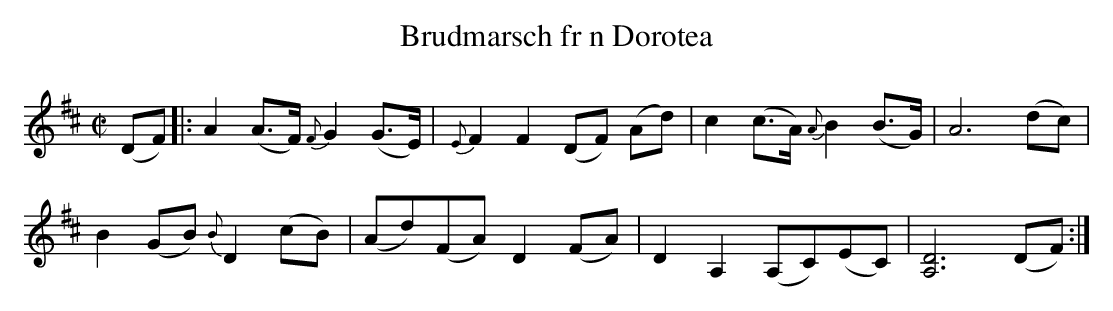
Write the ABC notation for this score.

X:1
T: Brudmarsch fr n Dorotea
M: C|
L: 1/8
K: D
(DF) |: A2(A>F) {F}G2(G>E) | {E}F2F2 (DF) (Ad) | c2(c>A) {A}B2(B>G) | A6 (dc) |
B2(GB) {B}D2(cB) | (Ad)(FA) D2(FA) | D2A,2 (A,C)(EC) | [A,D]6 (DF) :|
